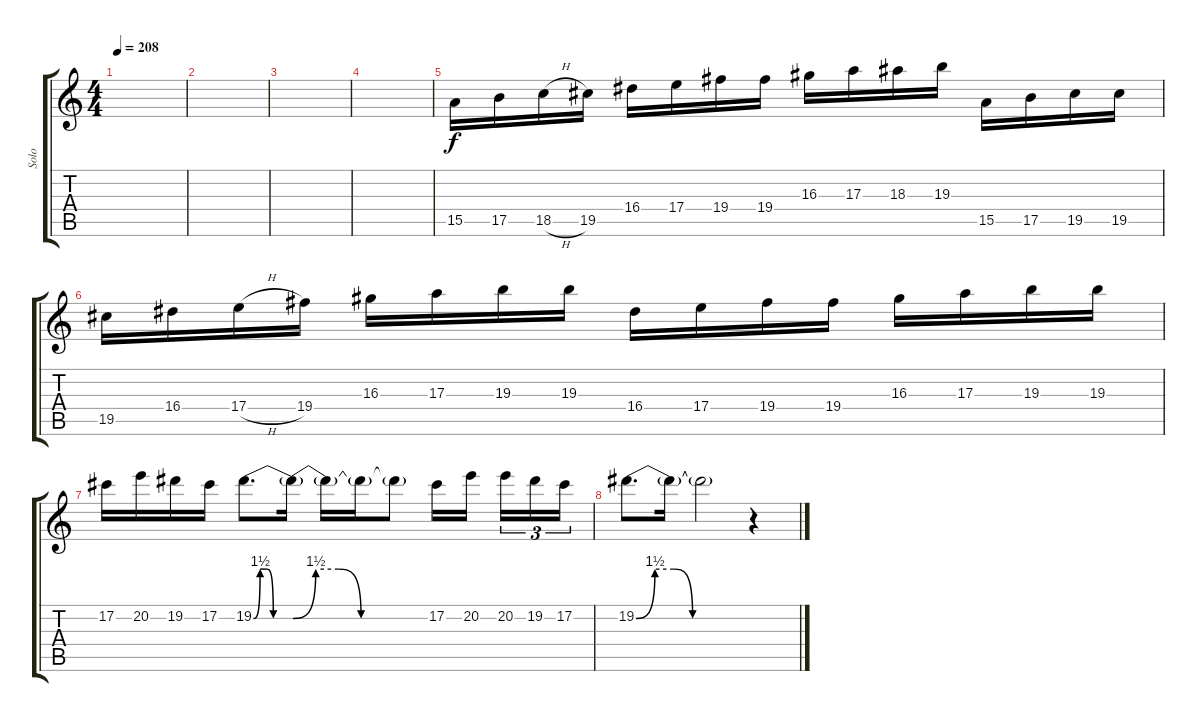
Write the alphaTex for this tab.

\track ("Solo" "Solo") {instrument distortionguitar}
\staff {score tabs}
\tuning (Db4 Ab3 E3 B2 Gb2 Db2) {hide}
\ts (4 4)
\tempo 208
\clef g2
\ks c
|
|
|
|
15.5.16 17.5.16 18.5{h}.16 19.5.16 16.4.16 17.4.16 19.4.16 19.4.16 16.3.16 17.3.16 18.3.16 19.3.16 15.5.16 17.5.16 19.5.16 19.5.16 |
19.5.16 16.4.16 17.4{h}.16 19.4.16 16.3.16 17.3.16 19.3.16 19.3.16 16.4.16 17.4.16 19.4.16 19.4.16 16.3.16 17.3.16 19.3.16 19.3.16 |
17.2.16 20.2.16 19.2.16 17.2.16 19.2{be (custom 0 0 10 6 20 6 30 0 60 0)}.8{d} 19.2{be (custom 0 0 10 6 20 6 30 0 60 0) t}.16 19.2{t}.16 19.2{t}.16 19.2{t}.8 17.2.16 20.2.16{beam splitsecondary} 20.2.16{tu (3 2)} 19.2.16{tu (3 2)} 17.2.16{tu (3 2)} |
19.2{be (custom 0 0 10 6 20 6 30 0 60 0)}.8{d} 19.2{t}.16 19.2{t}.2 r.4
